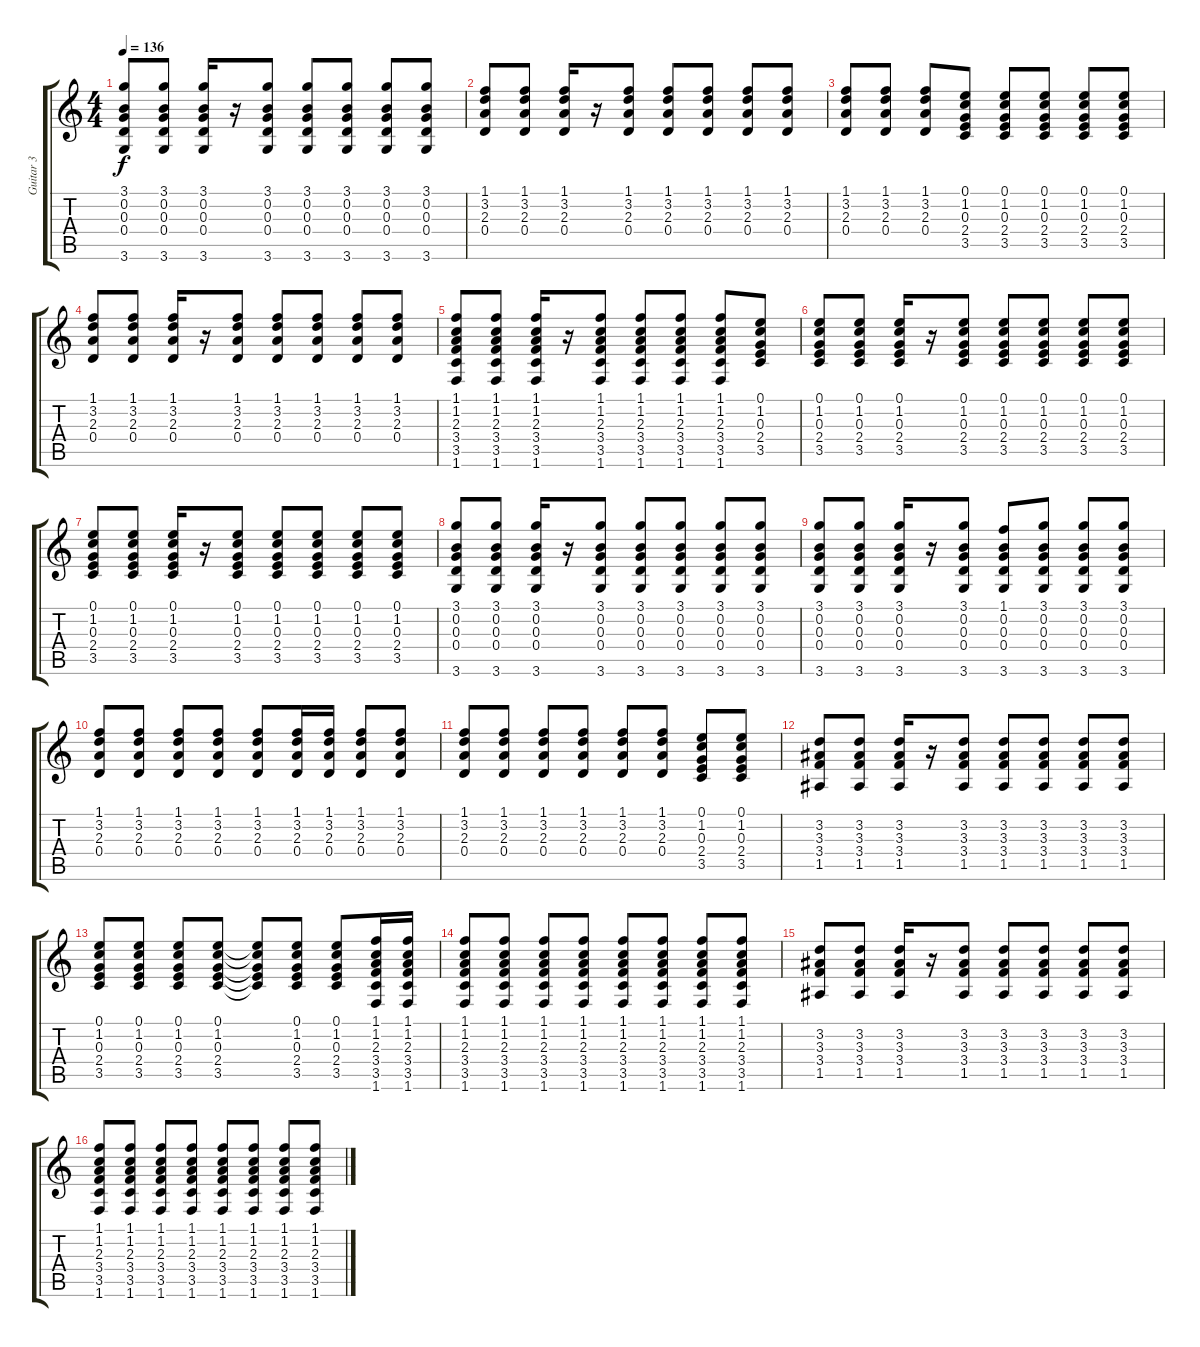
\track ("Guitar 3" "Guitar 3") {instrument acousticguitarsteel}
\staff {score tabs}
\tuning (E4 B3 G3 D3 A2 E2) {hide}
\ts (4 4)
\tempo 136
\clef g2
\ks c
(3.1 0.2 0.3 0.4 3.6).8{dy f} (3.1 0.2 0.3 0.4 3.6).8 (3.1 0.2 0.3 0.4 3.6).16 r.16 (3.1 0.2 0.3 0.4 3.6).8 (3.1 0.2 0.3 0.4 3.6).8 (3.1 0.2 0.3 0.4 3.6).8 (3.1 0.2 0.3 0.4 3.6).8 (3.1 0.2 0.3 0.4 3.6).8 |
(1.1 3.2 2.3 0.4).8 (1.1 3.2 2.3 0.4).8 (1.1 3.2 2.3 0.4).16 r.16 (1.1 3.2 2.3 0.4).8 (1.1 3.2 2.3 0.4).8 (1.1 3.2 2.3 0.4).8 (1.1 3.2 2.3 0.4).8 (1.1 3.2 2.3 0.4).8 |
(1.1 3.2 2.3 0.4).8 (1.1 3.2 2.3 0.4).8 (1.1 3.2 2.3 0.4).8 (0.1 1.2 0.3 2.4 3.5).8 (0.1 1.2 0.3 2.4 3.5).8 (0.1 1.2 0.3 2.4 3.5).8 (0.1 1.2 0.3 2.4 3.5).8 (0.1 1.2 0.3 2.4 3.5).8 |
(1.1 3.2 2.3 0.4).8 (1.1 3.2 2.3 0.4).8 (1.1 3.2 2.3 0.4).16 r.16 (1.1 3.2 2.3 0.4).8 (1.1 3.2 2.3 0.4).8 (1.1 3.2 2.3 0.4).8 (1.1 3.2 2.3 0.4).8 (1.1 3.2 2.3 0.4).8 |
(1.1 1.2 2.3 3.4 3.5 1.6).8 (1.1 1.2 2.3 3.4 3.5 1.6).8 (1.1 1.2 2.3 3.4 3.5 1.6).16 r.16 (1.1 1.2 2.3 3.4 3.5 1.6).8 (1.1 1.2 2.3 3.4 3.5 1.6).8 (1.1 1.2 2.3 3.4 3.5 1.6).8 (1.1 1.2 2.3 3.4 3.5 1.6).8 (0.1 1.2 0.3 2.4 3.5).8 |
(0.1 1.2 0.3 2.4 3.5).8 (0.1 1.2 0.3 2.4 3.5).8 (0.1 1.2 0.3 2.4 3.5).16 r.16 (0.1 1.2 0.3 2.4 3.5).8 (0.1 1.2 0.3 2.4 3.5).8 (0.1 1.2 0.3 2.4 3.5).8 (0.1 1.2 0.3 2.4 3.5).8 (0.1 1.2 0.3 2.4 3.5).8 |
(0.1 1.2 0.3 2.4 3.5).8 (0.1 1.2 0.3 2.4 3.5).8 (0.1 1.2 0.3 2.4 3.5).16 r.16 (0.1 1.2 0.3 2.4 3.5).8 (0.1 1.2 0.3 2.4 3.5).8 (0.1 1.2 0.3 2.4 3.5).8 (0.1 1.2 0.3 2.4 3.5).8 (0.1 1.2 0.3 2.4 3.5).8 |
(3.1 0.2 0.3 0.4 3.6).8 (3.1 0.2 0.3 0.4 3.6).8 (3.1 0.2 0.3 0.4 3.6).16 r.16 (3.1 0.2 0.3 0.4 3.6).8 (3.1 0.2 0.3 0.4 3.6).8 (3.1 0.2 0.3 0.4 3.6).8 (3.1 0.2 0.3 0.4 3.6).8 (3.1 0.2 0.3 0.4 3.6).8 |
(3.1 0.2 0.3 0.4 3.6).8 (3.1 0.2 0.3 0.4 3.6).8 (3.1 0.2 0.3 0.4 3.6).16 r.16 (3.1 0.2 0.3 0.4 3.6).8 (1.1 0.2 0.3 0.4 3.6).8 (3.1 0.2 0.3 0.4 3.6).8 (3.1 0.2 0.3 0.4 3.6).8 (3.1 0.2 0.3 0.4 3.6).8 |
(1.1 3.2 2.3 0.4).8 (1.1 3.2 2.3 0.4).8 (1.1 3.2 2.3 0.4).8 (1.1 3.2 2.3 0.4).8 (1.1 3.2 2.3 0.4).8 (1.1 3.2 2.3 0.4).16 (1.1 3.2 2.3 0.4).16 (1.1 3.2 2.3 0.4).8 (1.1 3.2 2.3 0.4).8 |
(1.1 3.2 2.3 0.4).8 (1.1 3.2 2.3 0.4).8 (1.1 3.2 2.3 0.4).8 (1.1 3.2 2.3 0.4).8 (1.1 3.2 2.3 0.4).8 (1.1 3.2 2.3 0.4).8 (0.1 1.2 0.3 2.4 3.5).8 (0.1 1.2 0.3 2.4 3.5).8 |
(3.2 3.3 3.4 1.5).8 (3.2 3.3 3.4 1.5).8 (3.2 3.3 3.4 1.5).16 r.16 (3.2 3.3 3.4 1.5).8 (3.2 3.3 3.4 1.5).8 (3.2 3.3 3.4 1.5).8 (3.2 3.3 3.4 1.5).8 (3.2 3.3 3.4 1.5).8 |
(0.1 1.2 0.3 2.4 3.5).8 (0.1 1.2 0.3 2.4 3.5).8 (0.1 1.2 0.3 2.4 3.5).8 (0.1 1.2 0.3 2.4 3.5).8 (0.1{t} 1.2{t} 0.3{t} 2.4{t} 3.5{t}).8 (0.1 1.2 0.3 2.4 3.5).8 (0.1 1.2 0.3 2.4 3.5).8 (1.1 1.2 2.3 3.4 3.5 1.6).16 (1.1 1.2 2.3 3.4 3.5 1.6).16 |
(1.1 1.2 2.3 3.4 3.5 1.6).8 (1.1 1.2 2.3 3.4 3.5 1.6).8 (1.1 1.2 2.3 3.4 3.5 1.6).8 (1.1 1.2 2.3 3.4 3.5 1.6).8 (1.1 1.2 2.3 3.4 3.5 1.6).8 (1.1 1.2 2.3 3.4 3.5 1.6).8 (1.1 1.2 2.3 3.4 3.5 1.6).8 (1.1 1.2 2.3 3.4 3.5 1.6).8 |
(3.2 3.3 3.4 1.5).8 (3.2 3.3 3.4 1.5).8 (3.2 3.3 3.4 1.5).16 r.16 (3.2 3.3 3.4 1.5).8 (3.2 3.3 3.4 1.5).8 (3.2 3.3 3.4 1.5).8 (3.2 3.3 3.4 1.5).8 (3.2 3.3 3.4 1.5).8 |
(1.1 1.2 2.3 3.4 3.5 1.6).8 (1.1 1.2 2.3 3.4 3.5 1.6).8 (1.1 1.2 2.3 3.4 3.5 1.6).8 (1.1 1.2 2.3 3.4 3.5 1.6).8 (1.1 1.2 2.3 3.4 3.5 1.6).8 (1.1 1.2 2.3 3.4 3.5 1.6).8 (1.1 1.2 2.3 3.4 3.5 1.6).8 (1.1 1.2 2.3 3.4 3.5 1.6).8
